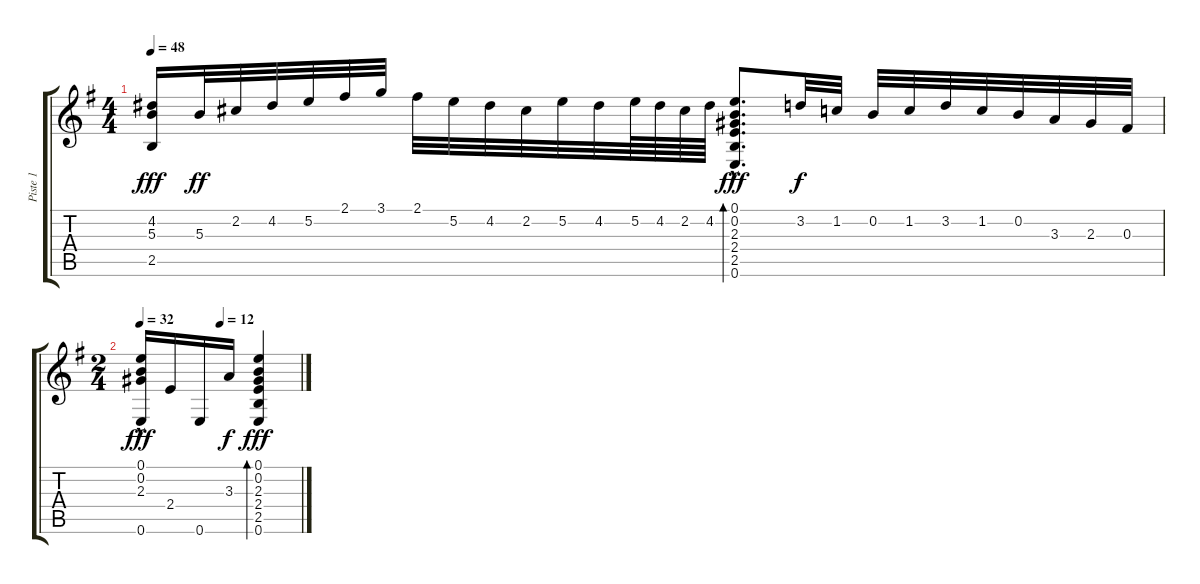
\track ("Piste 1" "Piste 1") {instrument acousticguitarnylon}
\staff {score tabs}
\tuning (E4 B3 Gb3 D3 A2 E2) {hide}
\ts (4 4)
\tempo 48
\clef g2
\ks eminor
(4.2 5.3 2.5).16{dy fff} 5.3.32{dy ff} 2.2.32 4.2.32 5.2.32 2.1.32 3.1.32 2.1.32 5.2.32 4.2.32 2.2.32 5.2.32 4.2.32 5.2.64 4.2.64 2.2.64 4.2.64 (0.1{hac} 0.2{hac} 2.3{hac} 2.4{hac} 2.5{hac} 0.6{hac}).8{d bd 120 dy fff} 3.2.32{dy f} 1.2.32 0.2.32 1.2.32 3.2.32 1.2.32 0.2.32 3.3.32 2.3.32 0.3.32 |
\ts (2 4)
\tempo 32
\tempo (12 0.5)
(0.1 0.2 2.3{hac} 0.6).16{dy fff} 2.4.16 0.6.16 3.3.16{dy f} (0.1 0.2 2.3 2.4 2.5 0.6).4{bd 60 dy fff}
